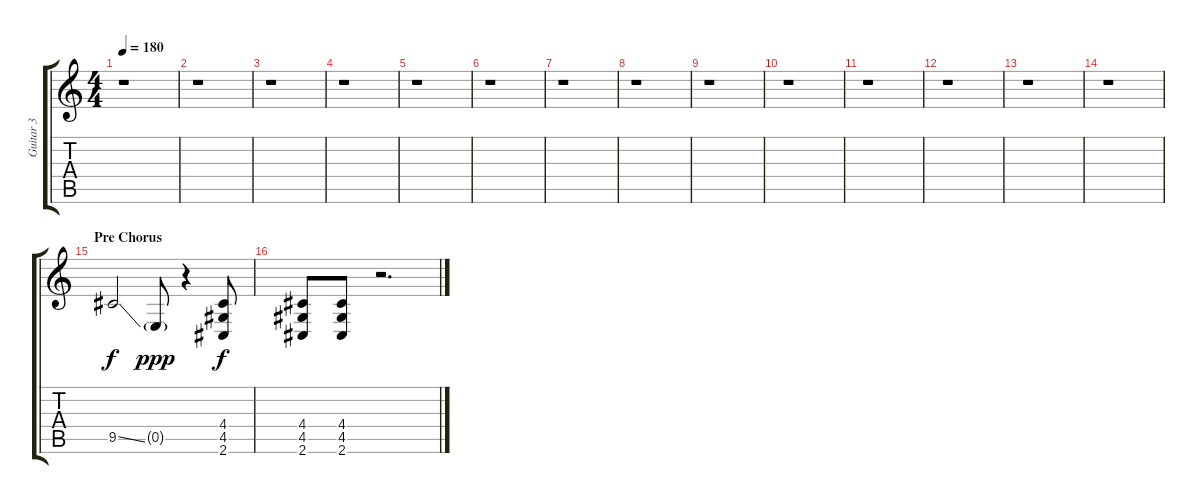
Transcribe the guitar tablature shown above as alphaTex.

\track ("Guitar 3" "Guitar 3") {instrument distortionguitar}
\staff {score tabs}
\tuning (B3 Gb3 D3 A2 E2 B1) {hide}
\ts (4 4)
\tempo 180
\clef g2
\ks c
r.1{dy f} |
r.1 |
r.1 |
r.1 |
r.1 |
r.1 |
r.1 |
r.1 |
r.1 |
r.1 |
r.1 |
r.1 |
r.1 |
r.1 |
\section ("" "Pre Chorus")
9.5{ss}.2 0.5{g}.8{dy ppp} r.4 (4.4 4.5 2.6).8{dy f} |
(4.4 4.5 2.6).8 (4.4 4.5 2.6).8 r.2{d}
